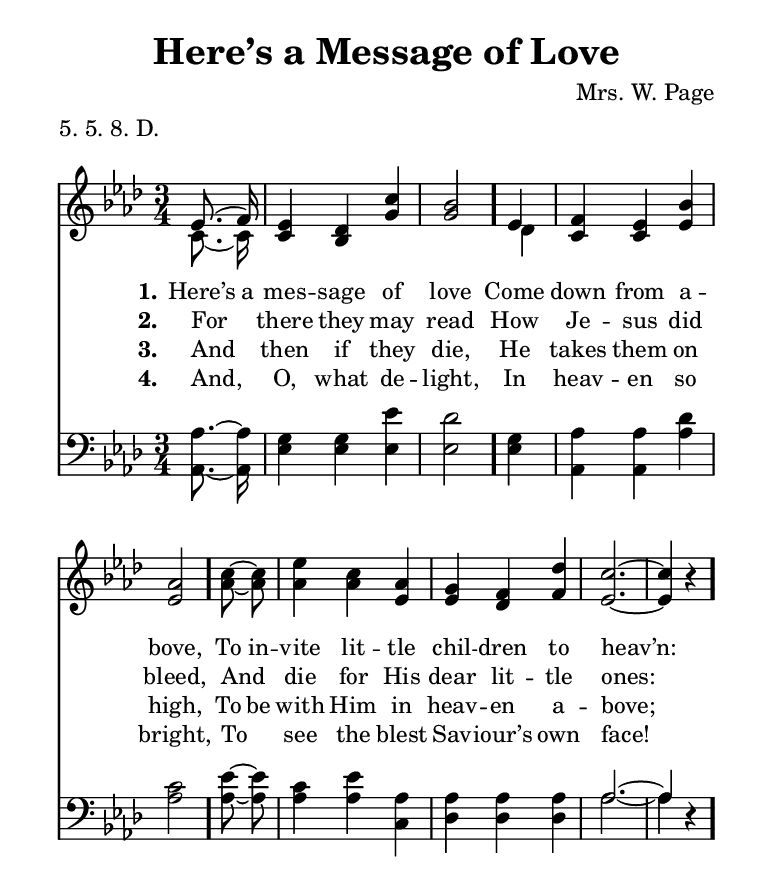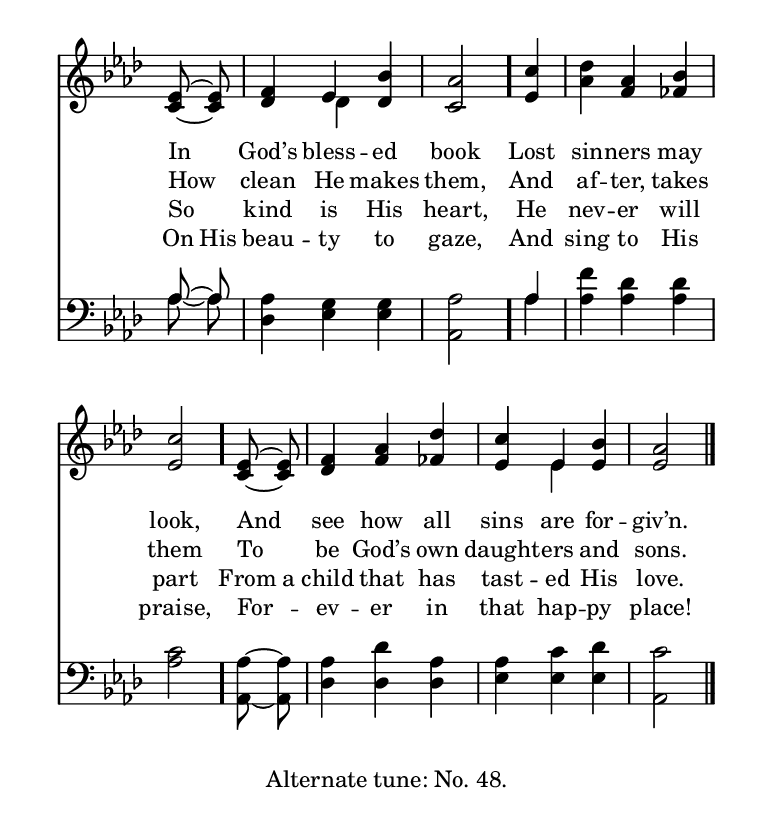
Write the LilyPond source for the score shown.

\include "common/global.ily"
\paper {
  \include "common/paper.ily"
  ragged-bottom = ##t
}

\header{
  hymnnumber = "301"
  title = "Here’s a Message of Love"
  tunename = "Waters"
  meter = "5. 5. 8. D."
  poet = ""
  composer = "Mrs. W. Page"
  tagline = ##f
}

global = {
  \include "common/overrides.ily"
  \override Staff.TimeSignature.style = #'numbered
  \time 3/4
  \override Score.MetronomeMark.transparent = ##t % hide all fermata changes too
  \tempo 4=90
  \key aes \major
  \partial 4
  \autoBeamOff
}

notesSoprano = {
\global
\relative c' {

  ees8.( f16) | ees4 des c' | bes2
  ees,4 | f ees bes' | aes2
  c8 ~ c8 | ees4 c aes | g f des' | c2. ~ | c4 r
  ees,8 ~ ees | f4 ees bes' | aes2 \eogbreak
  c4 | des aes bes | c2
  ees,8 ~ ees | f4 aes des | c ees, bes' | aes2

  \bar "|."

}
}

notesAlto = {
\global
\relative e' {

  c8. ~ c16 | c4 bes g' | g2
  des4 | c c ees | ees2
  aes8 ~ aes | aes4 aes ees | ees des f | ees2. ~ | ees4 r
  c8 ~ c | des4 des des | c2
  ees4 | aes f fes | ees2
  c8 ~ c | des4 f fes | ees4 ees ees | ees2

}
}

notesTenor = {
\global
\relative a {

  aes8. ~ aes16 |  g4 g ees' | des2
  g,4 | aes aes des | c2
  ees8 ~ ees | c4 ees aes, | aes aes aes | aes2. ~ | aes4 r
  aes8 ~ aes | aes4 g g | aes2
  aes4 | f' des des | c2
  aes8 ~ aes | aes4 des aes | aes c des | c2

}
}

notesBass = {
\global
\relative f, {

  aes8. ~ aes16 | ees'4 ees ees | ees2
  ees4 | aes, aes aes' | aes2
  aes8 ~ aes | aes4 aes c, | des des des | aes'2. ~ | aes4 r
  aes8 ~ aes | des,4 ees ees | aes,2
  aes'4 | aes aes aes | aes2
  aes,8 ~ aes | des4 des des | ees ees ees | aes,2

}
}

wordsA = \lyricmode {
\set stanza = "1."

{ \mon } Here’s a { \moff } mes -- sage of love \bar "."
Come down from a -- bove, \bar "."
{ \mon } To in -- { \moff } vite lit -- tle chil -- dren to heav’n: \bar "."
In God’s bless -- ed book \bar "."
Lost sin -- ners may look, \bar "."
And see how all sins are for -- giv’n. \bar "."

}

wordsB = \lyricmode {
\set stanza = "2."

For there they may read
How Je -- sus did bleed,
And die for His dear lit -- tle ones:
How clean He makes them,
And af -- ter, takes them
To be God’s own daught -- ers and sons.

}

wordsC = \lyricmode {
\set stanza = "3."

And then if they die,
He takes them on high,
{ \mon } To be { \moff } with Him in heav -- en a -- bove;
So kind is His heart,
He nev -- er will part
{ \mon } From a { \moff } child that has tast -- ed His love.

}

wordsD = \lyricmode {
\set stanza = "4."

And, O, what de -- light,
In heav -- en so bright,
To see the blest Sav -- iour’s own face!
{ \mon } On His { \moff } beau -- ty to gaze,
And sing to His praise,
For -- ev -- er in that hap -- py place!

}

\score {
  \context ChoirStaff <<
    \context Staff = upper <<
      \set Staff.autoBeaming = ##f
      \set ChoirStaff.systemStartDelimiter = #'SystemStartBar
      \set ChoirStaff.printPartCombineTexts = ##f
      \partcombine #'(2 . 9) \notesSoprano \notesAlto
      \context NullVoice = sopranos { \voiceOne << \notesSoprano >> }
      \context NullVoice = altos { \voiceTwo << \notesAlto >> }
      \context Lyrics = one   \lyricsto sopranos \wordsA
      \context Lyrics = two   \lyricsto sopranos \wordsB
      \context Lyrics = three \lyricsto sopranos \wordsC
      \context Lyrics = four  \lyricsto sopranos \wordsD
    >>
    \context Staff = men <<
      \set Staff.autoBeaming = ##f
      \clef bass
      \set ChoirStaff.printPartCombineTexts = ##f
      \partcombine #'(2 . 9) \notesTenor \notesBass
      \context NullVoice = tenors { \voiceOne << \notesTenor >> }
      \context NullVoice = basses { \voiceTwo << \notesBass >> }
    >>
  >>
  \layout {
    \include "common/layout.ily"
  }
  \midi{
    \include "common/midi.ily"
  }
}

\noPageBreak \markup { \vspace #2 \fill-line { \raise #2 \line { Alternate tune: No. 48. } } }

\version "2.19.49"  % necessary for upgrading to future LilyPond versions.

% vi:set et ts=2 sw=2 ai nocindent syntax=lilypond:
